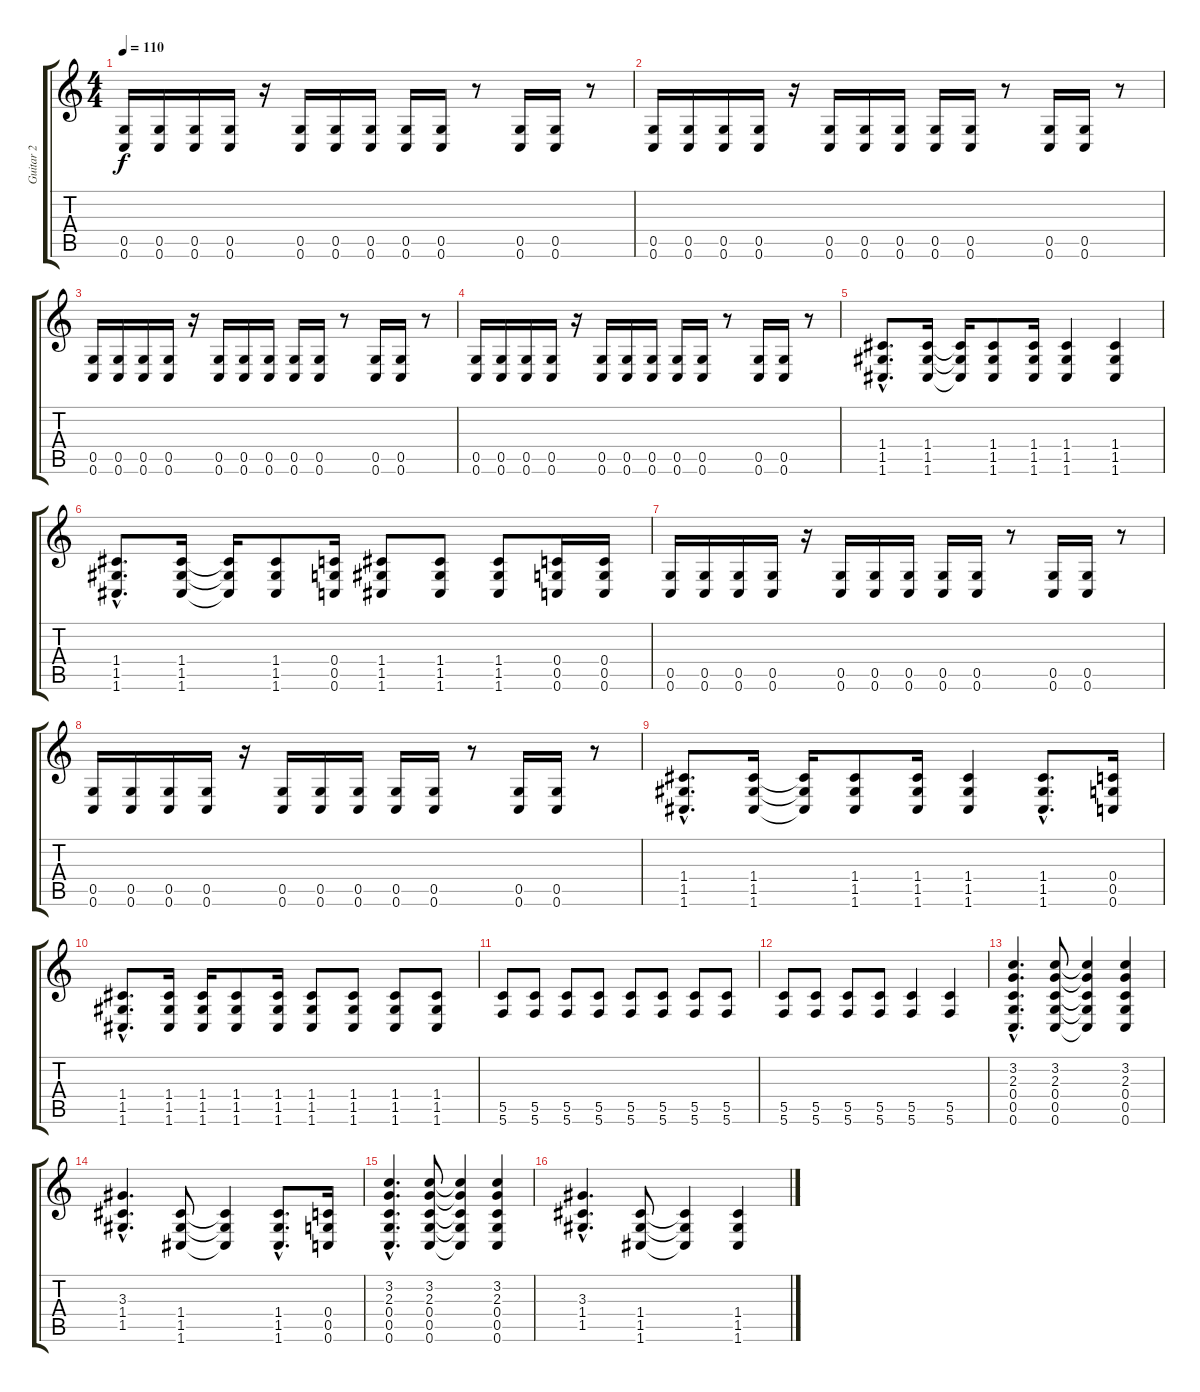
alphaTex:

\track ("Guitar 2" "Guitar 2") {instrument overdrivenguitar}
\staff {score tabs}
\tuning (D4 A3 F3 C3 G2 C2) {hide}
\ts (4 4)
\tempo 110
\clef g2
\ks c
(0.5 0.6).16{dy f} (0.5 0.6).16 (0.5 0.6).16 (0.5 0.6).16 r.16 (0.5 0.6).16 (0.5 0.6).16 (0.5 0.6).16 (0.5 0.6).16 (0.5 0.6).16 r.8 (0.5 0.6).16 (0.5 0.6).16 r.8 |
(0.5 0.6).16 (0.5 0.6).16 (0.5 0.6).16 (0.5 0.6).16 r.16 (0.5 0.6).16 (0.5 0.6).16 (0.5 0.6).16 (0.5 0.6).16 (0.5 0.6).16 r.8 (0.5 0.6).16 (0.5 0.6).16 r.8 |
(0.5 0.6).16 (0.5 0.6).16 (0.5 0.6).16 (0.5 0.6).16 r.16 (0.5 0.6).16 (0.5 0.6).16 (0.5 0.6).16 (0.5 0.6).16 (0.5 0.6).16 r.8 (0.5 0.6).16 (0.5 0.6).16 r.8 |
(0.5 0.6).16 (0.5 0.6).16 (0.5 0.6).16 (0.5 0.6).16 r.16 (0.5 0.6).16 (0.5 0.6).16 (0.5 0.6).16 (0.5 0.6).16 (0.5 0.6).16 r.8 (0.5 0.6).16 (0.5 0.6).16 r.8 |
(1.4{hac} 1.5{hac} 1.6{hac}).8{d} (1.4 1.5 1.6).16 (1.4{t} 1.5{t} 1.6{t}).16 (1.4 1.5 1.6).8 (1.4 1.5 1.6).16 (1.4 1.5 1.6).4 (1.4 1.5 1.6).4 |
(1.4{hac} 1.5{hac} 1.6{hac}).8{d} (1.4 1.5 1.6).16 (1.4{t} 1.5{t} 1.6{t}).16 (1.4 1.5 1.6).8 (0.4 0.5 0.6).16 (1.4 1.5 1.6).8 (1.4 1.5 1.6).8 (1.4 1.5 1.6).8 (0.4 0.5 0.6).16 (0.4 0.5 0.6).16 |
(0.5 0.6).16 (0.5 0.6).16 (0.5 0.6).16 (0.5 0.6).16 r.16 (0.5 0.6).16 (0.5 0.6).16 (0.5 0.6).16 (0.5 0.6).16 (0.5 0.6).16 r.8 (0.5 0.6).16 (0.5 0.6).16 r.8 |
(0.5 0.6).16 (0.5 0.6).16 (0.5 0.6).16 (0.5 0.6).16 r.16 (0.5 0.6).16 (0.5 0.6).16 (0.5 0.6).16 (0.5 0.6).16 (0.5 0.6).16 r.8 (0.5 0.6).16 (0.5 0.6).16 r.8 |
(1.4{hac} 1.5{hac} 1.6{hac}).8{d} (1.4 1.5 1.6).16 (1.4{t} 1.5{t} 1.6{t}).16 (1.4 1.5 1.6).8 (1.4 1.5 1.6).16 (1.4 1.5 1.6).4 (1.4{hac} 1.5{hac} 1.6{hac}).8{d} (0.4 0.5 0.6).16 |
(1.4{hac} 1.5{hac} 1.6{hac}).8{d} (1.4 1.5 1.6).16 (1.4 1.5 1.6).16 (1.4 1.5 1.6).8 (1.4 1.5 1.6).16 (1.4 1.5 1.6).8 (1.4 1.5 1.6).8 (1.4 1.5 1.6).8 (1.4 1.5 1.6).8 |
(5.5 5.6).8 (5.5 5.6).8 (5.5 5.6).8 (5.5 5.6).8 (5.5 5.6).8 (5.5 5.6).8 (5.5 5.6).8 (5.5 5.6).8 |
(5.5 5.6).8 (5.5 5.6).8 (5.5 5.6).8 (5.5 5.6).8 (5.5 5.6).4 (5.5 5.6).4 |
(3.2{hac} 2.3{hac} 0.4{hac} 0.5{hac} 0.6{hac}).4{d} (3.2 2.3 0.4 0.5 0.6).8 (3.2{t} 2.3{t} 0.4{t} 0.5{t} 0.6{t}).4 (3.2 2.3 0.4 0.5 0.6).4 |
(3.3{hac} 1.4{hac} 1.5{hac}).4{d} (1.4 1.5 1.6).8 (1.4{t} 1.5{t} 1.6{t}).4 (1.4{hac} 1.5{hac} 1.6{hac}).8{d} (0.4 0.5 0.6).16 |
(3.2{hac} 2.3{hac} 0.4{hac} 0.5{hac} 0.6{hac}).4{d} (3.2 2.3 0.4 0.5 0.6).8 (3.2{t} 2.3{t} 0.4{t} 0.5{t} 0.6{t}).4 (3.2 2.3 0.4 0.5 0.6).4 |
(3.3{hac} 1.4{hac} 1.5{hac}).4{d} (1.4 1.5 1.6).8 (1.4{t} 1.5{t} 1.6{t}).4 (1.4 1.5 1.6).4
